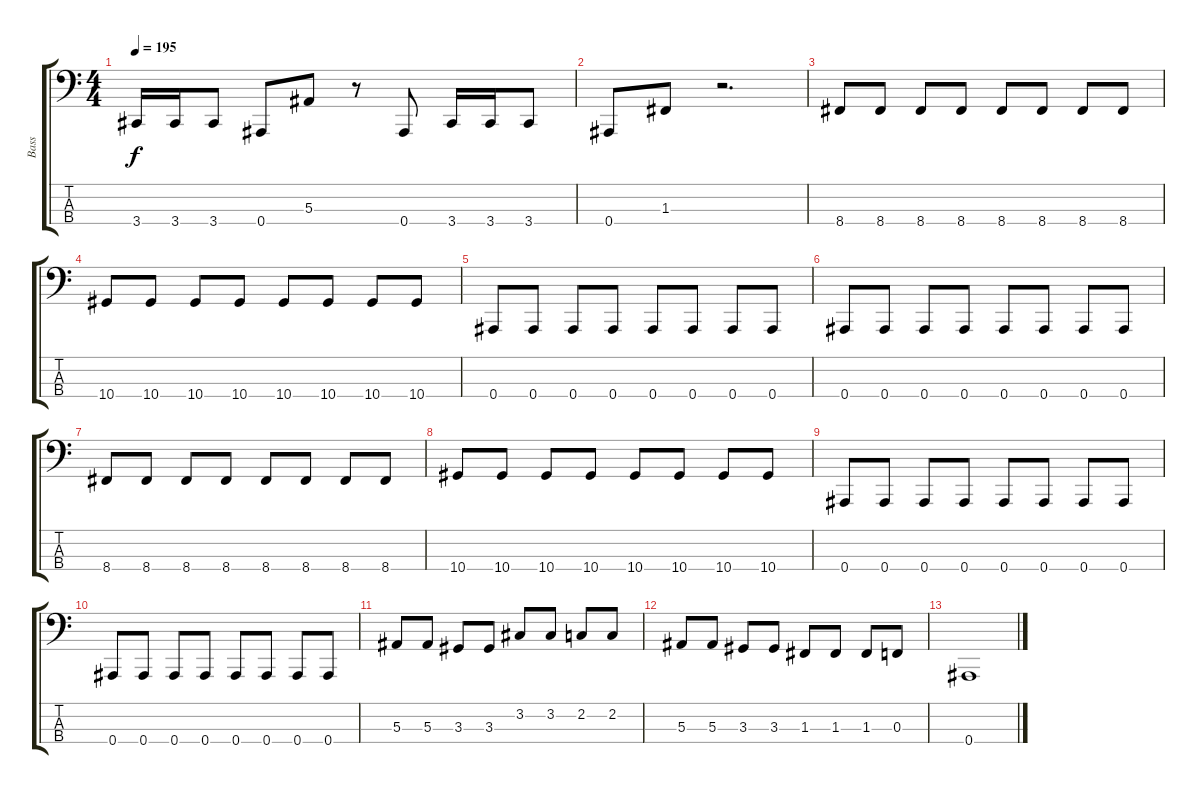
\track ("Bass" "Bass") {instrument electricbassfinger}
\staff {score tabs}
\tuning (Eb2 Bb1 F1 Bb0) {hide}
\ts (4 4)
\tempo 195
\clef f4
\ks c
3.4.16{dy f} 3.4.16 3.4.8 0.4.8 5.3.8 r.8 0.4.8 3.4.16 3.4.16 3.4.8 |
0.4.8 1.3.8 r.2{d} |
8.4.8 8.4.8 8.4.8 8.4.8 8.4.8 8.4.8 8.4.8 8.4.8 |
10.4.8 10.4.8 10.4.8 10.4.8 10.4.8 10.4.8 10.4.8 10.4.8 |
0.4.8 0.4.8 0.4.8 0.4.8 0.4.8 0.4.8 0.4.8 0.4.8 |
0.4.8 0.4.8 0.4.8 0.4.8 0.4.8 0.4.8 0.4.8 0.4.8 |
8.4.8 8.4.8 8.4.8 8.4.8 8.4.8 8.4.8 8.4.8 8.4.8 |
10.4.8 10.4.8 10.4.8 10.4.8 10.4.8 10.4.8 10.4.8 10.4.8 |
0.4.8 0.4.8 0.4.8 0.4.8 0.4.8 0.4.8 0.4.8 0.4.8 |
0.4.8 0.4.8 0.4.8 0.4.8 0.4.8 0.4.8 0.4.8 0.4.8 |
5.3.8 5.3.8 3.3.8 3.3.8 3.2.8 3.2.8 2.2.8 2.2.8 |
5.3.8 5.3.8 3.3.8 3.3.8 1.3.8 1.3.8 1.3.8 0.3.8 |
0.4.1{volume 0}
